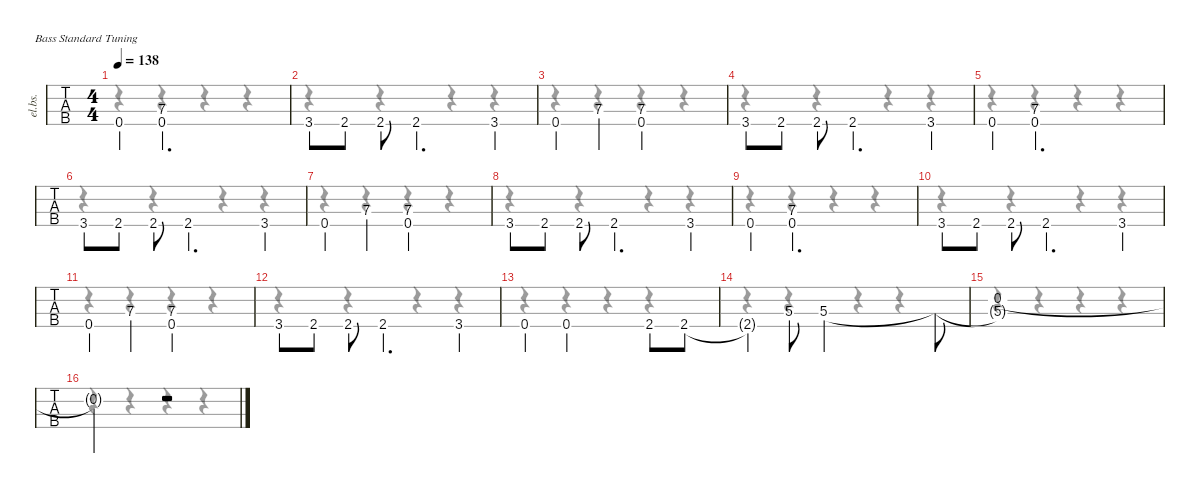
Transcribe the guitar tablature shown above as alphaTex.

\defaultSystemsLayout 4
\hideDynamics
\bracketExtendMode nobrackets
\track ("Cliff Burton (clean)" "el.bs.") {instrument electricbassfinger}
\staff {tabs}
\tuning (G2 D2 A1 E1)
\voice
\ts (4 4)
\tempo 138
\clef f4
\ks c
0.4.4{dy f beam Up} (7.3 0.4).2{d beam Up} |
3.4.8{beam Up} 2.4{acc #}.8{beam Up} 2.4{acc #}.8{beam Up} 2.4{acc #}.4{d beam Up} 3.4.4{beam Up} |
0.4.4{beam Up} 7.3.4{beam Up} (7.3 0.4).2{beam Up} |
3.4.8{beam Up} 2.4{acc #}.8{beam Up} 2.4{acc #}.8{beam Up} 2.4{acc #}.4{d beam Up} 3.4.4{beam Up} |
0.4.4{beam Up} (7.3 0.4).2{d beam Up} |
3.4.8{beam Up} 2.4{acc #}.8{beam Up} 2.4{acc #}.8{beam Up} 2.4{acc #}.4{d beam Up} 3.4.4{beam Up} |
0.4.4{beam Up} 7.3.4{beam Up} (7.3 0.4).2{beam Up} |
3.4.8{beam Up} 2.4{acc #}.8{beam Up} 2.4{acc #}.8{beam Up} 2.4{acc #}.4{d beam Up} 3.4.4{beam Up} |
0.4.4{beam Up} (7.3 0.4).2{d beam Up} |
3.4.8{beam Up} 2.4{acc #}.8{beam Up} 2.4{acc #}.8{beam Up} 2.4{acc #}.4{d beam Up} 3.4.4{beam Up} |
0.4.4{beam Up} 7.3.4{beam Up} (7.3 0.4).2{beam Up} |
3.4.8{beam Up} 2.4{acc #}.8{beam Up} 2.4{acc #}.8{beam Up} 2.4{acc #}.4{d beam Up} 3.4.4{beam Up} |
0.4.4{beam Up} 0.4.2{beam Up} 2.4{acc #}.8{beam Up} 2.4{acc #}.8{beam Up} |
2.4{t acc #}.4{beam Up} 5.3.8{beam Up} 5.3.2{beam Up} 5.3{t}.8{beam Up} |
(0.2 5.3{t}).1{beam Up} |
0.2{t}.2{beam Up} r.2{beam Up}
\voice
\clef f4
\ottava regular
\simile none
\ks c
r.4{dy mf beam Down} r.4{beam Down} r.4{beam Down} r.4{beam Down} |
r.4{beam Down} r.4{beam Down} r.4{beam Down} r.4{beam Down} |
r.4{beam Down} r.4{beam Down} r.4{beam Down} r.4{beam Down} |
r.4{beam Down} r.4{beam Down} r.4{beam Down} r.4{beam Down} |
r.4{beam Down} r.4{beam Down} r.4{beam Down} r.4{beam Down} |
r.4{beam Down} r.4{beam Down} r.4{beam Down} r.4{beam Down} |
r.4{beam Down} r.4{beam Down} r.4{beam Down} r.4{beam Down} |
r.4{beam Down} r.4{beam Down} r.4{beam Down} r.4{beam Down} |
r.4{beam Down} r.4{beam Down} r.4{beam Down} r.4{beam Down} |
r.4{beam Down} r.4{beam Down} r.4{beam Down} r.4{beam Down} |
r.4{beam Down} r.4{beam Down} r.4{beam Down} r.4{beam Down} |
r.4{beam Down} r.4{beam Down} r.4{beam Down} r.4{beam Down} |
r.4{beam Down} r.4{beam Down} r.4{beam Down} r.4{beam Down} |
r.4{beam Down} r.4{beam Down} r.4{beam Down} r.4{beam Down} |
r.4{beam Down} r.4{beam Down} r.4{beam Down} r.4{beam Down} |
r.4{beam Down} r.4{beam Down} r.4{beam Down} r.4{beam Down}
